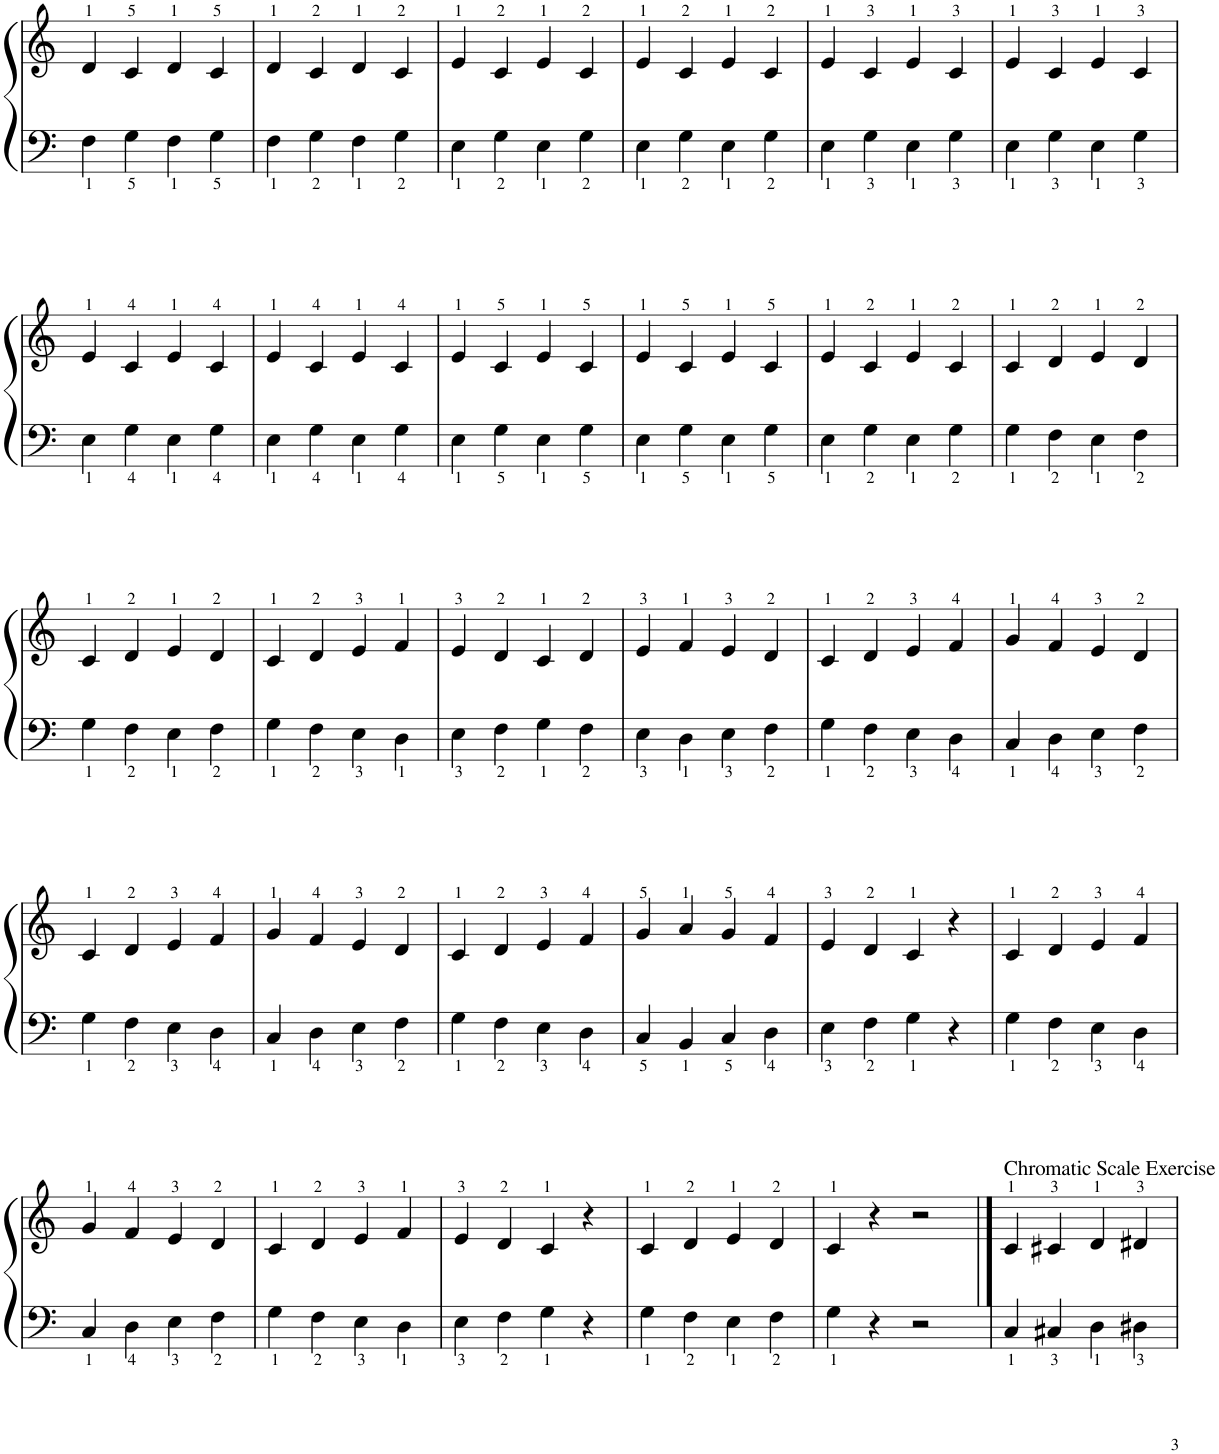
**kern	**kern
*part1	*part1
*staff2	*staff1
*I"Piano	*
*I'Pno	*
!!LO:PB:g=z
*clefF4	*clefG2
*k[]	*k[]
*M4/4	*M4/4
=58	=58
4F\	4d/
4G\	4c/
4F\	4d/
4G\	4c/
=59	=59
4F\	4d/
4G\	4c/
4F\	4d/
4G\	4c/
=60	=60
4E\	4e/
4G\	4c/
4E\	4e/
4G\	4c/
=61	=61
4E\	4e/
4G\	4c/
4E\	4e/
4G\	4c/
=62	=62
4E\	4e/
4G\	4c/
4E\	4e/
4G\	4c/
=63	=63
4E\	4e/
4G\	4c/
4E\	4e/
4G\	4c/
!!LO:LB:g=z
=64	=64
4E\	4e/
4G\	4c/
4E\	4e/
4G\	4c/
=65	=65
4E\	4e/
4G\	4c/
4E\	4e/
4G\	4c/
=66	=66
4E\	4e/
4G\	4c/
4E\	4e/
4G\	4c/
=67	=67
4E\	4e/
4G\	4c/
4E\	4e/
4G\	4c/
=68	=68
4E\	4e/
4G\	4c/
4E\	4e/
4G\	4c/
=69	=69
4G\	4c/
4F\	4d/
4E\	4e/
4F\	4d/
!!LO:LB:g=z
=70	=70
4G\	4c/
4F\	4d/
4E\	4e/
4F\	4d/
=71	=71
4G\	4c/
4F\	4d/
4E\	4e/
4D\	4f/
=72	=72
4E\	4e/
4F\	4d/
4G\	4c/
4F\	4d/
=73	=73
4E\	4e/
4D\	4f/
4E\	4e/
4F\	4d/
=74	=74
4G\	4c/
4F\	4d/
4E\	4e/
4D\	4f/
=75	=75
4C/	4g/
4D\	4f/
4E\	4e/
4F\	4d/
!!LO:LB:g=z
=76	=76
4G\	4c/
4F\	4d/
4E\	4e/
4D\	4f/
=77	=77
4C/	4g/
4D\	4f/
4E\	4e/
4F\	4d/
=78	=78
4G\	4c/
4F\	4d/
4E\	4e/
4D\	4f/
=79	=79
4C/	4g/
4BB/	4a/
4C/	4g/
4D\	4f/
=80	=80
4E\	4e/
4F\	4d/
4G\	4c/
4r	4r
=81	=81
4G\	4c/
4F\	4d/
4E\	4e/
4D\	4f/
!!LO:LB:g=z
=82	=82
4C/	4g/
4D\	4f/
4E\	4e/
4F\	4d/
=83	=83
4G\	4c/
4F\	4d/
4E\	4e/
4D\	4f/
=84	=84
4E\	4e/
4F\	4d/
4G\	4c/
4r	4r
=85	=85
4G\	4c/
4F\	4d/
4E\	4e/
4F\	4d/
=86	=86
4G\	4c/
4r	4r
2r	2r
==87	==87
!	!LO:TX:a:t=Chromatic Scale Exercise
4C/	4c/
4C#X/	4c#X/
4D\	4d/
4D#X\	4d#X/
=	=
*-	*-
